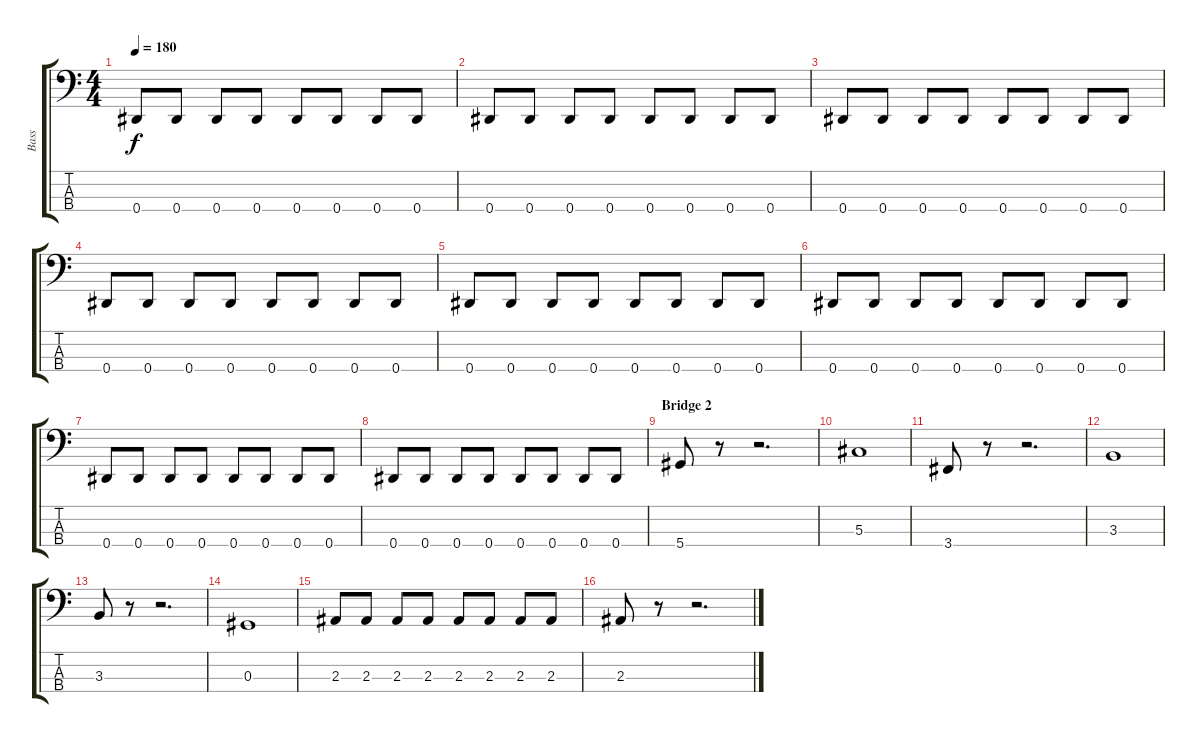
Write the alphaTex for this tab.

\track ("Bass" "Bass") {instrument electricbasspick}
\staff {score tabs}
\tuning (Gb2 Db2 Ab1 Eb1) {hide}
\ts (4 4)
\tempo 180
\clef f4
\ks c
0.4.8{dy f} 0.4.8 0.4.8 0.4.8 0.4.8 0.4.8 0.4.8 0.4.8 |
0.4.8 0.4.8 0.4.8 0.4.8 0.4.8 0.4.8 0.4.8 0.4.8 |
0.4.8 0.4.8 0.4.8 0.4.8 0.4.8 0.4.8 0.4.8 0.4.8 |
0.4.8 0.4.8 0.4.8 0.4.8 0.4.8 0.4.8 0.4.8 0.4.8 |
0.4.8 0.4.8 0.4.8 0.4.8 0.4.8 0.4.8 0.4.8 0.4.8 |
0.4.8 0.4.8 0.4.8 0.4.8 0.4.8 0.4.8 0.4.8 0.4.8 |
0.4.8 0.4.8 0.4.8 0.4.8 0.4.8 0.4.8 0.4.8 0.4.8 |
0.4.8 0.4.8 0.4.8 0.4.8 0.4.8 0.4.8 0.4.8 0.4.8 |
\section ("" "Bridge 2")
5.4.8 r.8 r.2{d} |
5.3.1 |
3.4.8 r.8 r.2{d} |
3.3.1 |
3.3.8 r.8 r.2{d} |
0.3.1 |
2.3.8 2.3.8 2.3.8 2.3.8 2.3.8 2.3.8 2.3.8 2.3.8 |
2.3.8 r.8 r.2{d}
